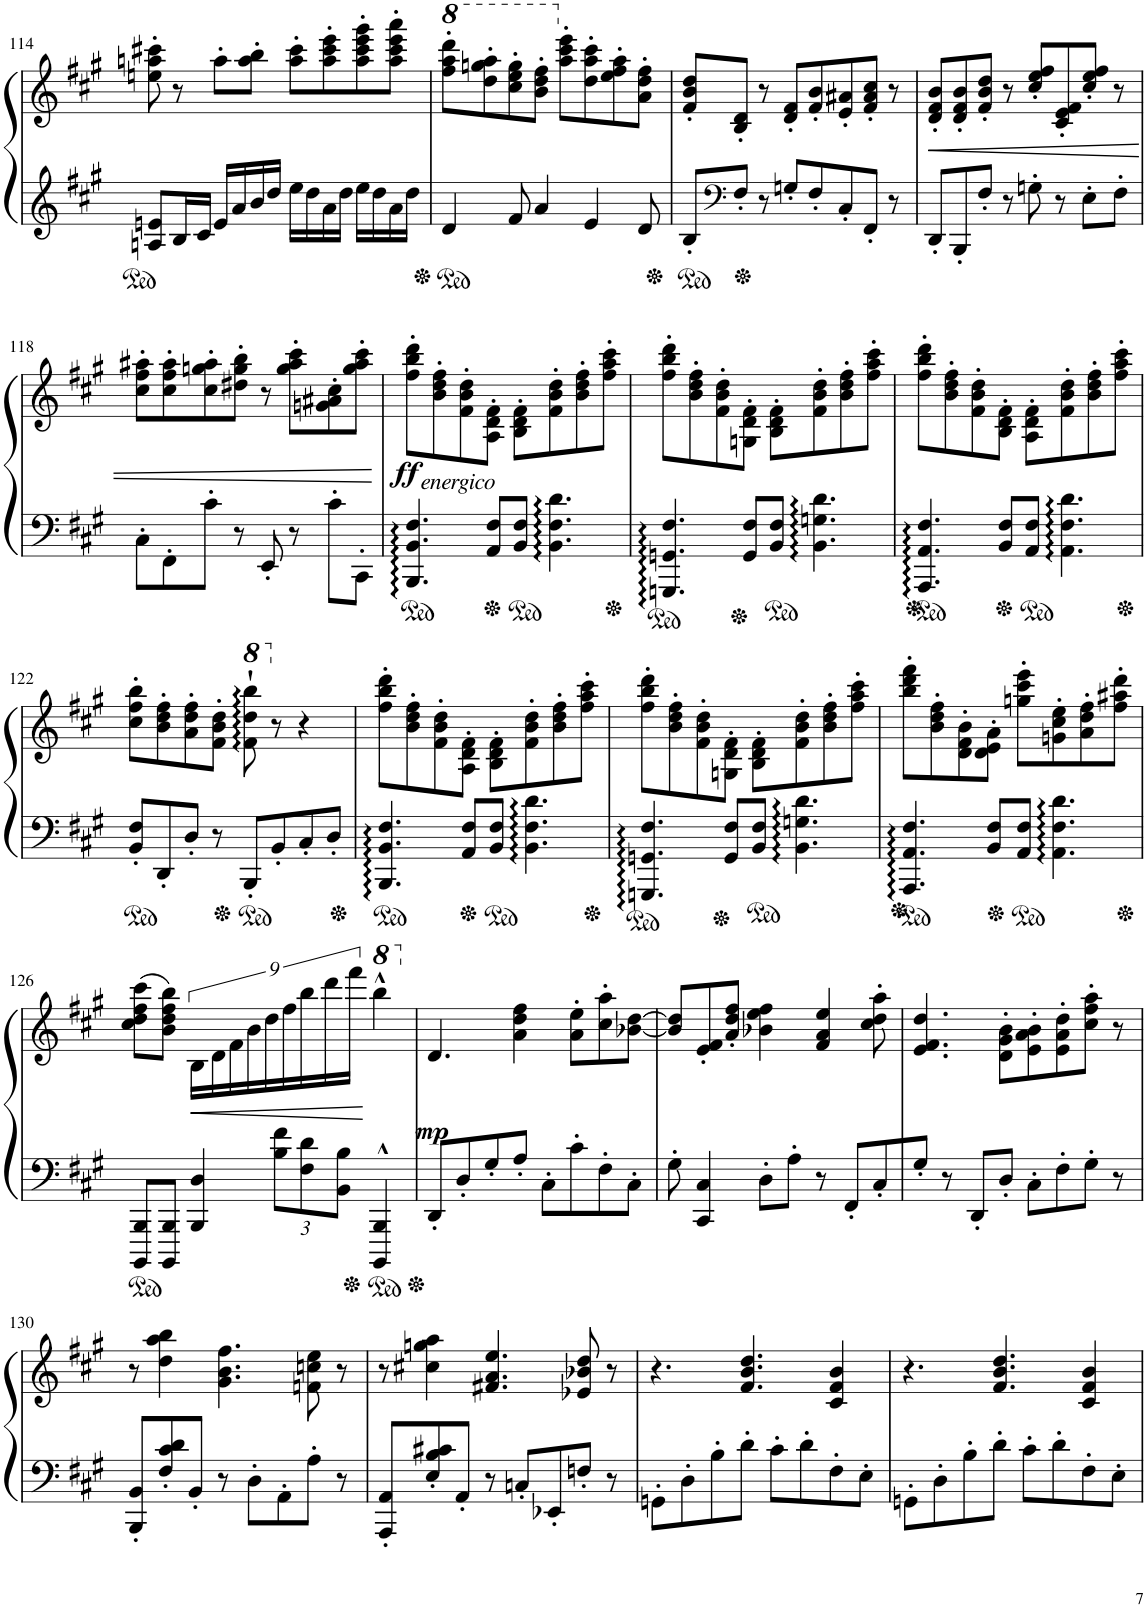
**kern	**kern	**dynam
*part1	*part1	*part1
*staff2	*staff1	*staff1/2
*I"Piano	*	*
*I'Pno.	*	*
!!LO:PB:g=z
*clefG2	*clefG2	*
*k[f#c#g#]	*k[f#c#g#]	*
*M4/4	*M4/4	*
=114	=114	=114
8An/ 8en/L	8een\' 8aan\' 8ccc#X\'	.
16B/L	8r	.
16c#/JJ	.	.
16e/LL	8aa'\L	.
16a/	.	.
16b/	8aa\' 8bb\'J	.
16dd/JJ	.	.
16ee\LL	8aa\' 8ccc#\'L	.
16dd\	.	.
16a\	8aa\' 8ccc#\' 8eee\'	.
16dd\JJ	.	.
16ee\LL	8aa\' 8ccc#\' 8eee\' 8ggg#\'	.
16dd\	.	.
16a\	8aa\' 8ccc#\' 8eee\' 8aaa\'J	.
16dd\JJ	.	.
=115	=115	=115
*	*8va	*
4d/	8fff#\' 8aaa\' 8dddd\'L	.
.	8ddd\' 8gggn\' 8aaa\'	.
8f#/	8ccc#\' 8eee\' 8ggg\'	.
4a/	8bb\' 8ddd\' 8fff#\'J	.
*	*X8va	*
.	8aa\' 8ccc#\' 8eee\'L	.
4e/	8dd\' 8aa\' 8ccc#\'	.
.	8ee\' 8ff#\' 8aa\'	.
8d/	8a\' 8dd\' 8ff#\'J	.
=116	=116	=116
8B'/L	8f#/' 8b/' 8dd/'L	.
*clefF4	*	*
8F#'/J	8B/' 8d/'J	.
8r	8r	.
8Gn'/L	8d/' 8f#/'L	.
8F#'/	8f#/' 8b/'	.
8C#'/	8e/' 8a#X/'	.
8FF#'/J	8f#/' 8a#/' 8cc#/'J	.
8r	8r	.
=117	=117	=117
!	!	!LO:HP:b
8DD'/L	8d/' 8f#/' 8b/'L	<
8BBB'/	8d/' 8f#/' 8b/'	.
8F#'/J	8f#/' 8b/' 8dd/'J	.
8r	8r	.
8Gn'\	8cc#/' 8ee/' 8ff#/'L	.
8r	8c#/' 8e/' 8f#/'	.
8E'\L	8cc#/' 8ee/' 8ff#/'J	.
8F#'\J	8r	.
!!LO:LB:g=z
=118	=118	=118
8C#'\L	8cc#\' 8ff#\' 8aa#X\'L	.
8FF#'\	8cc#\' 8ff#\' 8aa#\'	.
8c#'\J	8cc#\' 8ggn\' 8aa#\'	.
8r	8dd#X\' 8gg\' 8bb\'J	.
8EE'/	8r	.
8r	8gg\' 8aa#\' 8ccc#\'L	.
8c#'\L	8gn\' 8a#X\' 8cc#\'	.
8CC#'\J	8gg\' 8aa#\' 8ccc#\'J	.
.	.	[
=119	=119	=119
!	!LO:TX:b:i:t=energico	!
!	!	!LO:DY:b
4.BBB/ 4.BB/ 4.F#/	8ff#\' 8bb\' 8ddd\'L	ff
.	8b\' 8dd\' 8ff#\'	.
.	8f#\' 8b\' 8dd\'	.
8AA/ 8F#/L	8A\' 8d\' 8f#\'J	.
8BB/ 8F#/J	8B\' 8d\' 8f#\'L	.
4.BB\ 4.F#\ 4.d\	8f#\' 8b\' 8dd\'	.
.	8b\' 8dd\' 8ff#\'	.
.	8ff#\' 8aa\' 8ccc#\'J	.
=120	=120	=120
4.GGGn/ 4.GGn/ 4.F#/	8ff#\' 8bb\' 8ddd\'L	.
.	8b\' 8dd\' 8ff#\'	.
.	8f#\' 8b\' 8dd\'	.
8GG/ 8F#/L	8Gn\' 8d\' 8f#\'J	.
8BB/ 8F#/J	8B\' 8d\' 8f#\'L	.
4.BB\ 4.Gn\ 4.d\	8f#\' 8b\' 8dd\'	.
.	8b\' 8dd\' 8ff#\'	.
.	8ff#\' 8aa\' 8ccc#\'J	.
=121	=121	=121
4.AAA/ 4.AA/ 4.F#/	8ff#\' 8bb\' 8ddd\'L	.
.	8b\' 8dd\' 8ff#\'	.
.	8f#\' 8b\' 8dd\'	.
8BB/ 8F#/L	8B\' 8d\' 8f#\'J	.
8AA/ 8F#/J	8A\' 8d\' 8f#\'L	.
4.AA\ 4.F#\ 4.d\	8f#\' 8b\' 8dd\'	.
.	8b\' 8dd\' 8ff#\'	.
.	8ff#\' 8aa\' 8ccc#\'J	.
!!LO:LB:g=z
=122	=122	=122
8BB/' 8F#/'L	8cc#\' 8ff#\' 8bb\'L	.
8DD'/	8b\' 8dd\' 8ff#\'	.
8D'/J	8a\' 8dd\' 8ff#\'	.
8r	8f#\' 8b\' 8dd\'J	.
*	*8va	*
8BBB'/L	8ff#\`^ 8ddd\`^ 8bbb\`^	.
*	*X8va	*
8BB'/	8r	.
8C#'/	4r	.
8D'/J	.	.
=123	=123	=123
4.BBB/ 4.BB/ 4.F#/	8ff#\' 8bb\' 8ddd\'L	.
.	8b\' 8dd\' 8ff#\'	.
.	8f#\' 8b\' 8dd\'	.
8AA/ 8F#/L	8A\' 8d\' 8f#\'J	.
8BB/ 8F#/J	8B\' 8d\' 8f#\'L	.
4.BB\ 4.F#\ 4.d\	8f#\' 8b\' 8dd\'	.
.	8b\' 8dd\' 8ff#\'	.
.	8ff#\' 8aa\' 8ccc#\'J	.
=124	=124	=124
4.GGGn/ 4.GGn/ 4.F#/	8ff#\' 8bb\' 8ddd\'L	.
.	8b\' 8dd\' 8ff#\'	.
.	8f#\' 8b\' 8dd\'	.
8GG/ 8F#/L	8Gn\' 8d\' 8f#\'J	.
8BB/ 8F#/J	8B\' 8d\' 8f#\'L	.
4.BB\ 4.Gn\ 4.d\	8f#\' 8b\' 8dd\'	.
.	8b\' 8dd\' 8ff#\'	.
.	8ff#\' 8aa\' 8ccc#\'J	.
=125	=125	=125
4.AAA/ 4.AA/ 4.F#/	8bb\' 8ddd\' 8fff#\'L	.
.	8b\' 8dd\' 8ff#\'	.
.	8d\' 8f#\' 8b\'	.
8BB/ 8F#/L	8d\' 8e\' 8a\'J	.
8AA/ 8F#/J	8ggn\' 8ccc#\' 8eee\'L	.
4.AA\ 4.F#\ 4.d\	8gn\' 8cc#\' 8ee\'	.
.	8a\' 8dd\' 8ff#\'	.
.	8ff#\' 8aa#X\' 8ddd\'J	.
!!LO:LB:g=z
=126	=126	=126
8BBBB/ 8BBB/L	(8cc#\ 8dd\ 8ff#\ 8ccc#\L	.
8BBBB/ 8BBB/J	8b\ 8dd\ 8ff#\ 8bb\J)	.
!	!	!LO:HP:b
4BBB/ 4D/	18B\LL	<
.	18d\	.
.	18f#\	.
.	18b\	.
.	18dd\	.
*Xbrackettup	*	*
12B\ 12f#\L	.	.
.	18ff#\	.
12F#\ 12d\	18bb\	.
.	18ddd\	.
12BB\ 12B\J	.	.
.	18fff#\JJ	.
*	*8va	*
4BBBB/^^^ 4BBB/^^^	4bbb^^^\	[
=127	=127	=127
*	*X8va	*
!	!	!LO:DY:a=2
8DD'/L	4.d/	mp
8D'/	.	.
8G#'/	.	.
8A'/J	4a\ 4dd\ 4ff#\	.
8C#'\L	.	.
8c#'\	8a\' 8ee\'L	.
8F#'\	8cc#\' 8aa\'	.
8C#'\J	[8b-X\ [8dd\J	.
=128	=128	=128
8G#'\	8b-/] 8dd/]L	.
4CC#/ 4C#/	8e/' 8f#/'	.
.	8a/' 8dd/' 8ff#/'J	.
8D'\L	4b-X\ 4ee\ 4ff#\	.
8A'\J	.	.
8r	4f#/ 4a/ 4ee/	.
8FF#'/L	.	.
8C#'/	8cc#\' 8dd\' 8aa\'	.
=129	=129	=129
8G#'/J	4.e/ 4.f#/ 4.dd/	.
8r	.	.
8DD'/L	.	.
8D'/J	8d\' 8g#\' 8b\'L	.
8C#'\L	8e\' 8a\' 8b\'	.
8F#'\	8e\' 8a\' 8dd\'	.
8G#'\J	8cc#\' 8ff#\' 8aa\'J	.
8r	8r	.
!!LO:LB:g=z
=130	=130	=130
8BBB/' 8BB/'L	8r	.
8F#/' 8c#/' 8d/'	4dd\ 4aa\ 4bb\	.
8BB'/J	.	.
8r	4.g#\ 4.b\ 4.ff#\	.
8D'\L	.	.
8AA'\	.	.
8A'\J	8fn\ 8ccn\ 8ee\	.
8r	8r	.
=131	=131	=131
8AAA/' 8AA/'L	8r	.
8E/' 8B/' 8c#X/'	4cc#X\ 4ggn\ 4aa\	.
8AA'/J	.	.
8r	4.f#X/ 4.a/ 4.ee/	.
8Cn'/L	.	.
8EE-X'/	.	.
8Fn'/J	8e-X/ 8b-X/ 8dd/	.
8r	8r	.
=132	=132	=132
8GGn'\L	4.r	.
8D'\	.	.
8B'\	.	.
8d'\J	4.f#/ 4.b/ 4.dd/	.
8c#'\L	.	.
8d'\	.	.
8F#'\	4c#/ 4f#/ 4b/	.
8E'\J	.	.
=133	=133	=133
8GGn'\L	4.r	.
8D'\	.	.
8B'\	.	.
8d'\J	4.f#/ 4.b/ 4.dd/	.
8c#'\L	.	.
8d'\	.	.
8F#'\	4c#/ 4f#/ 4b/	.
8E'\J	.	.
=	=	=
*-	*-	*-
